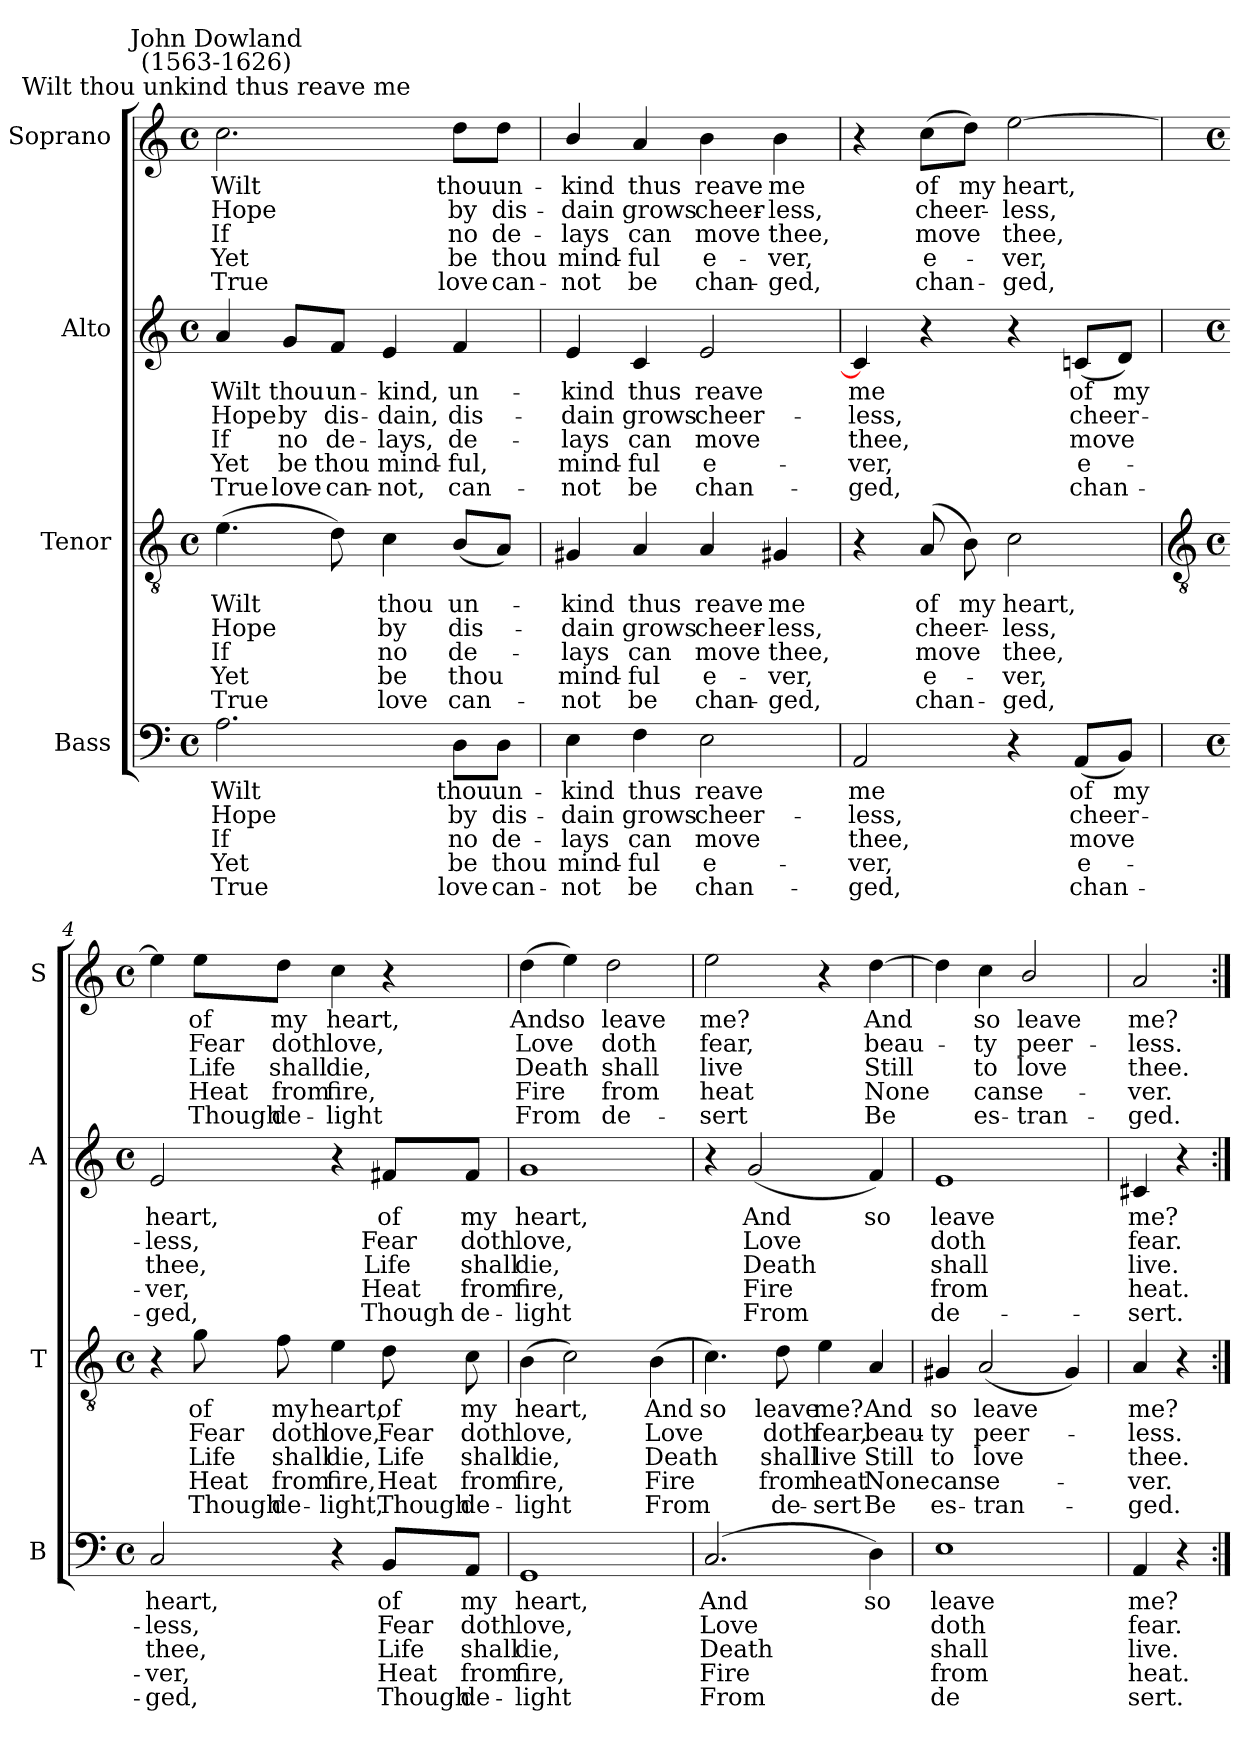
**kern	**text	**text	**text	**text	**text	**kern	**text	**text	**text	**text	**text	**kern	**text	**text	**text	**text	**text	**kern	**text	**text	**text	**text	**text
*part4	*part4	*part4	*part4	*part4	*part4	*part3	*part3	*part3	*part3	*part3	*part3	*part2	*part2	*part2	*part2	*part2	*part2	*part1	*part1	*part1	*part1	*part1	*part1
*staff4	*staff4	*staff4	*staff4	*staff4	*staff4	*staff3	*staff3	*staff3	*staff3	*staff3	*staff3	*staff2	*staff2	*staff2	*staff2	*staff2	*staff2	*staff1	*staff1	*staff1	*staff1	*staff1	*staff1
*I"Bass	*	*	*	*	*	*I"Tenor	*	*	*	*	*	*I"Alto	*	*	*	*	*	*I"Soprano	*	*	*	*	*
*I'B	*	*	*	*	*	*I'T	*	*	*	*	*	*I'A	*	*	*	*	*	*I'S	*	*	*	*	*
*clefF4	*	*	*	*	*	*clefGv2	*	*	*	*	*	*clefG2	*	*	*	*	*	*clefG2	*	*	*	*	*
*k[]	*	*	*	*	*	*k[]	*	*	*	*	*	*k[]	*	*	*	*	*	*k[]	*	*	*	*	*
*C:	*	*	*	*	*	*C:	*	*	*	*	*	*C:	*	*	*	*	*	*C:	*	*	*	*	*
*M4/4	*	*	*	*	*	*M4/4	*	*	*	*	*	*M4/4	*	*	*	*	*	*M4/4	*	*	*	*	*
*met(c)	*	*	*	*	*	*met(c)	*	*	*	*	*	*met(c)	*	*	*	*	*	*met(c)	*	*	*	*	*
=1	=1	=1	=1	=1	=1	=1	=1	=1	=1	=1	=1	=1	=1	=1	=1	=1	=1	=1	=1	=1	=1	=1	=1
!	!	!	!	!	!	!	!	!	!	!	!	!	!	!	!	!	!	!LO:TX:a:cj:t=Wilt thou unkind thus reave me	!	!	!	!	!
!	!	!	!	!	!	!	!	!	!	!	!	!	!	!	!	!	!	!LO:TX:a:cj:t=John Dowland\n(1563-1626)	!	!	!	!	!
!	!LO:LY:b	!LO:LY:b	!LO:LY:b	!LO:LY:b	!LO:LY:b	!	!LO:LY:b	!LO:LY:b	!LO:LY:b	!LO:LY:b	!LO:LY:b	!	!LO:LY:b	!LO:LY:b	!LO:LY:b	!LO:LY:b	!LO:LY:b	!	!LO:LY:b	!LO:LY:b	!LO:LY:b	!LO:LY:b	!LO:LY:b
2.A	Wilt	Hope	If	Yet	True	(>4.e	Wilt	Hope	If	Yet	True	4a	Wilt	Hope	If	Yet	True	2.cc	Wilt	Hope	If	Yet	True
!	!	!	!	!	!	!	!	!	!	!	!	!	!LO:LY:b	!LO:LY:b	!LO:LY:b	!LO:LY:b	!LO:LY:b	!	!	!	!	!	!
.	.	.	.	.	.	.	.	.	.	.	.	8g/L	thou	by	no	be	love	.	.	.	.	.	.
!	!	!	!	!	!	!	!	!	!	!	!	!	!LO:LY:b	!LO:LY:b	!LO:LY:b	!LO:LY:b	!LO:LY:b	!	!	!	!	!	!
.	.	.	.	.	.	8d)	.	.	.	.	.	8f/J	un-	-dis-	-de-	-thou	can-	.	.	.	.	.	.
!	!	!	!	!	!	!	!LO:LY:b	!LO:LY:b	!LO:LY:b	!LO:LY:b	!LO:LY:b	!	!LO:LY:b	!LO:LY:b	!LO:LY:b	!LO:LY:b	!LO:LY:b	!	!	!	!	!	!
.	.	.	.	.	.	4c	thou	by	no	be	love	4e	-kind,	dain,	lays,	mind-	-not,	.	.	.	.	.	.
!	!LO:LY:b	!LO:LY:b	!LO:LY:b	!LO:LY:b	!LO:LY:b	!	!LO:LY:b	!LO:LY:b	!LO:LY:b	!LO:LY:b	!LO:LY:b	!	!LO:LY:b	!LO:LY:b	!LO:LY:b	!LO:LY:b	!LO:LY:b	!	!LO:LY:b	!LO:LY:b	!LO:LY:b	!LO:LY:b	!LO:LY:b
8D\L	thou	by	no	be	love	(<8BL	un-	dis-	de-	thou	can-	4f	un-	-dis-	-de-	-ful,	can-	8dd\L	thou	by	no	be	love
!	!LO:LY:b	!LO:LY:b	!LO:LY:b	!LO:LY:b	!LO:LY:b	!	!	!	!	!	!	!	!	!	!	!	!	!	!LO:LY:b	!LO:LY:b	!LO:LY:b	!LO:LY:b	!LO:LY:b
8D\J	un-	-dis-	-de-	-thou	can-	8AJ)	.	.	.	.	.	.	.	.	.	.	.	8dd\J	un-	-dis-	-de-	-thou	can-
=2	=2	=2	=2	=2	=2	=2	=2	=2	=2	=2	=2	=2	=2	=2	=2	=2	=2	=2	=2	=2	=2	=2	=2
!	!LO:LY:b	!LO:LY:b	!LO:LY:b	!LO:LY:b	!LO:LY:b	!	!LO:LY:b	!LO:LY:b	!LO:LY:b	!LO:LY:b	!LO:LY:b	!	!LO:LY:b	!LO:LY:b	!LO:LY:b	!LO:LY:b	!LO:LY:b	!	!LO:LY:b	!LO:LY:b	!LO:LY:b	!LO:LY:b	!LO:LY:b
4E	-kind	dain	lays	mind-	-not	4G#X	kind	dain	lays	mind-	-not	4e	-kind	dain	lays	mind-	-not	4b/	-kind	dain	lays	mind-	-not
!	!LO:LY:b	!LO:LY:b	!LO:LY:b	!LO:LY:b	!LO:LY:b	!	!LO:LY:b	!LO:LY:b	!LO:LY:b	!LO:LY:b	!LO:LY:b	!	!LO:LY:b	!LO:LY:b	!LO:LY:b	!LO:LY:b	!LO:LY:b	!	!LO:LY:b	!LO:LY:b	!LO:LY:b	!LO:LY:b	!LO:LY:b
4F	thus	grows	can	ful	be	4A	thus	grows	can	ful	be	4c	thus	grows	can	ful	be	4a	thus	grows	can	ful	be
!	!LO:LY:b	!LO:LY:b	!LO:LY:b	!LO:LY:b	!LO:LY:b	!	!LO:LY:b	!LO:LY:b	!LO:LY:b	!LO:LY:b	!LO:LY:b	!	!LO:LY:b	!LO:LY:b	!LO:LY:b	!LO:LY:b	!LO:LY:b	!	!LO:LY:b	!LO:LY:b	!LO:LY:b	!LO:LY:b	!LO:LY:b
2E	reave	cheer-	-move	e-	-chan-	4A	reave	cheer-	-move	e-	-chan-	2e	reave	cheer-	-move	e-	-chan-	4b	reave	cheer-	-move	e-	-chan-
!	!	!	!	!	!	!	!LO:LY:b	!LO:LY:b	!LO:LY:b	!LO:LY:b	!LO:LY:b	!	!	!	!	!	!	!	!LO:LY:b	!LO:LY:b	!LO:LY:b	!LO:LY:b	!LO:LY:b
.	.	.	.	.	.	4G#X	-me	less,	thee,	ver,	ged,	.	.	.	.	.	.	4b	-me	less,	thee,	ver,	ged,
=3	=3	=3	=3	=3	=3	=3	=3	=3	=3	=3	=3	=3	=3	=3	=3	=3	=3	=3	=3	=3	=3	=3	=3
!	!LO:LY:b	!LO:LY:b	!LO:LY:b	!LO:LY:b	!LO:LY:b	!	!	!	!	!	!	!	!LO:LY:b	!LO:LY:b	!LO:LY:b	!LO:LY:b	!LO:LY:b	!	!	!	!	!	!
2AA	-me	less,	thee,	ver,	ged,	4r	.	.	.	.	.	4c#]	-me	less,	thee,	ver,	ged,	4r	.	.	.	.	.
!	!	!	!	!	!	!	!LO:LY:b	!LO:LY:b	!LO:LY:b	!LO:LY:b	!LO:LY:b	!	!	!	!	!	!	!	!LO:LY:b	!LO:LY:b	!LO:LY:b	!LO:LY:b	!LO:LY:b
.	.	.	.	.	.	(<8A	of	cheer-	move	e-	chan-	4r	.	.	.	.	.	(>8cc\L	of	cheer-	move	e-	chan-
!	!	!	!	!	!	!	!LO:LY:b	!	!	!	!	!	!	!	!	!	!	!	!LO:LY:b	!	!	!	!
.	.	.	.	.	.	8B)	my	.	.	.	.	.	.	.	.	.	.	8dd\J)	my	.	.	.	.
!	!	!	!	!	!	!	!LO:LY:b	!LO:LY:b	!LO:LY:b	!LO:LY:b	!LO:LY:b	!	!	!	!	!	!	!	!LO:LY:b	!LO:LY:b	!LO:LY:b	!LO:LY:b	!LO:LY:b
4r	.	.	.	.	.	2c	heart,	less,	thee,	ver,	ged,	4r	.	.	.	.	.	[2ee	heart,	less,	thee,	ver,	ged,
!	!LO:LY:b	!LO:LY:b	!LO:LY:b	!LO:LY:b	!LO:LY:b	!	!	!	!	!	!	!	!LO:LY:b	!LO:LY:b	!LO:LY:b	!LO:LY:b	!LO:LY:b	!	!	!	!	!	!
(<8AA/L	of	cheer-	move	e-	chan-	.	.	.	.	.	.	(<8cn/L	of	cheer-	move	e-	chan-	.	.	.	.	.	.
!	!LO:LY:b	!	!	!	!	!	!	!	!	!	!	!	!LO:LY:b	!	!	!	!	!	!	!	!	!	!
8BB/J)	my	.	.	.	.	.	.	.	.	.	.	8d/J)	my	.	.	.	.	.	.	.	.	.	.
!!LO:LB:g=z
=4	=4	=4	=4	=4	=4	=4	=4	=4	=4	=4	=4	=4	=4	=4	=4	=4	=4	=4	=4	=4	=4	=4	=4
*	*	*	*	*	*	*clefGv2	*	*	*	*	*	*	*	*	*	*	*	*	*	*	*	*	*
*M4/4	*	*	*	*	*	*M4/4	*	*	*	*	*	*M4/4	*	*	*	*	*	*M4/4	*	*	*	*	*
*met(c)	*	*	*	*	*	*met(c)	*	*	*	*	*	*met(c)	*	*	*	*	*	*met(c)	*	*	*	*	*
!	!LO:LY:b	!LO:LY:b	!LO:LY:b	!LO:LY:b	!LO:LY:b	!	!	!	!	!	!	!	!LO:LY:b	!LO:LY:b	!LO:LY:b	!LO:LY:b	!LO:LY:b	!	!	!	!	!	!
2C	heart,	less,	thee,	ver,	ged,	4r	.	.	.	.	.	2e	heart,	less,	thee,	ver,	ged,	4ee]	.	.	.	.	.
!	!	!	!	!	!	!	!LO:LY:b	!LO:LY:b	!LO:LY:b	!LO:LY:b	!LO:LY:b	!	!	!	!	!	!	!	!LO:LY:b	!LO:LY:b	!LO:LY:b	!LO:LY:b	!LO:LY:b
.	.	.	.	.	.	8g	of	Fear	Life	Heat	Though	.	.	.	.	.	.	8ee\L	of	Fear	Life	Heat	Though
!	!	!	!	!	!	!	!LO:LY:b	!LO:LY:b	!LO:LY:b	!LO:LY:b	!LO:LY:b	!	!	!	!	!	!	!	!LO:LY:b	!LO:LY:b	!LO:LY:b	!LO:LY:b	!LO:LY:b
.	.	.	.	.	.	8f	my	doth	shall	from	de-	.	.	.	.	.	.	8dd\J	my	doth	shall	from	de-
!	!	!	!	!	!	!	!LO:LY:b	!LO:LY:b	!LO:LY:b	!LO:LY:b	!LO:LY:b	!	!	!	!	!	!	!	!LO:LY:b	!LO:LY:b	!LO:LY:b	!LO:LY:b	!LO:LY:b
4r	.	.	.	.	.	4e	-heart,	love,	die,	fire,	light,	4r	.	.	.	.	.	4cc	-heart,	love,	die,	fire,	light
!	!LO:LY:b	!LO:LY:b	!LO:LY:b	!LO:LY:b	!LO:LY:b	!	!LO:LY:b	!LO:LY:b	!LO:LY:b	!LO:LY:b	!LO:LY:b	!	!LO:LY:b	!LO:LY:b	!LO:LY:b	!LO:LY:b	!LO:LY:b	!	!	!	!	!	!
8BB/L	of	Fear	Life	Heat	Though	8d	of	Fear	Life	Heat	Though	8f#X/L	of	Fear	Life	Heat	Though	4r	.	.	.	.	.
!	!LO:LY:b	!LO:LY:b	!LO:LY:b	!LO:LY:b	!LO:LY:b	!	!LO:LY:b	!LO:LY:b	!LO:LY:b	!LO:LY:b	!LO:LY:b	!	!LO:LY:b	!LO:LY:b	!LO:LY:b	!LO:LY:b	!LO:LY:b	!	!	!	!	!	!
8AA/J	my	doth	shall	from	de-	8c	my	doth	shall	from	de-	8f#/J	my	doth	shall	from	de-	.	.	.	.	.	.
=5	=5	=5	=5	=5	=5	=5	=5	=5	=5	=5	=5	=5	=5	=5	=5	=5	=5	=5	=5	=5	=5	=5	=5
!	!LO:LY:b	!LO:LY:b	!LO:LY:b	!LO:LY:b	!LO:LY:b	!	!LO:LY:b	!LO:LY:b	!LO:LY:b	!LO:LY:b	!LO:LY:b	!	!LO:LY:b	!LO:LY:b	!LO:LY:b	!LO:LY:b	!LO:LY:b	!	!LO:LY:b	!LO:LY:b	!LO:LY:b	!LO:LY:b	!LO:LY:b
1GG	-heart,	love,	die,	fire,	light	(>4B	-heart,	love,	die,	fire,	light	1g	-heart,	love,	die,	fire,	light	(>4dd	And	Love	Death	Fire	From
!	!	!	!	!	!	!	!	!	!	!	!	!	!	!	!	!	!	!	!LO:LY:b	!	!	!	!
.	.	.	.	.	.	2c)	.	.	.	.	.	.	.	.	.	.	.	4ee)	so	.	.	.	.
!	!	!	!	!	!	!	!	!	!	!	!	!	!	!	!	!	!	!	!LO:LY:b	!LO:LY:b	!LO:LY:b	!LO:LY:b	!LO:LY:b
.	.	.	.	.	.	.	.	.	.	.	.	.	.	.	.	.	.	2dd	leave	doth	shall	from	de-
!	!	!	!	!	!	!	!LO:LY:b	!LO:LY:b	!LO:LY:b	!LO:LY:b	!LO:LY:b	!	!	!	!	!	!	!	!	!	!	!	!
.	.	.	.	.	.	(>4B	And	Love	Death	Fire	From	.	.	.	.	.	.	.	.	.	.	.	.
=6	=6	=6	=6	=6	=6	=6	=6	=6	=6	=6	=6	=6	=6	=6	=6	=6	=6	=6	=6	=6	=6	=6	=6
!	!LO:LY:b	!LO:LY:b	!LO:LY:b	!LO:LY:b	!LO:LY:b	!	!LO:LY:b	!	!	!	!	!	!	!	!	!	!	!	!LO:LY:b	!LO:LY:b	!LO:LY:b	!LO:LY:b	!LO:LY:b
(<2.C	And	Love	Death	Fire	From	4.c)	so	.	.	.	.	4r	.	.	.	.	.	2ee	-me?	fear,	live	heat	sert
!	!	!	!	!	!	!	!	!	!	!	!	!	!LO:LY:b	!LO:LY:b	!LO:LY:b	!LO:LY:b	!LO:LY:b	!	!	!	!	!	!
.	.	.	.	.	.	.	.	.	.	.	.	(<2g	And	Love	Death	Fire	From	.	.	.	.	.	.
!	!	!	!	!	!	!	!LO:LY:b	!LO:LY:b	!LO:LY:b	!LO:LY:b	!LO:LY:b	!	!	!	!	!	!	!	!	!	!	!	!
.	.	.	.	.	.	8d	leave	doth	shall	from	de-	.	.	.	.	.	.	.	.	.	.	.	.
!	!	!	!	!	!	!	!LO:LY:b	!LO:LY:b	!LO:LY:b	!LO:LY:b	!LO:LY:b	!	!	!	!	!	!	!	!	!	!	!	!
.	.	.	.	.	.	4e	-me?	fear,	live	heat	sert	.	.	.	.	.	.	4r	.	.	.	.	.
!	!LO:LY:b	!	!	!	!	!	!LO:LY:b	!LO:LY:b	!LO:LY:b	!LO:LY:b	!LO:LY:b	!	!LO:LY:b	!	!	!	!	!	!LO:LY:b	!LO:LY:b	!LO:LY:b	!LO:LY:b	!LO:LY:b
4D)	so	.	.	.	.	4A	And	beau-	-Still	None	Be	4f)	so	.	.	.	.	[4dd	And	beau-	Still	None	Be
=7	=7	=7	=7	=7	=7	=7	=7	=7	=7	=7	=7	=7	=7	=7	=7	=7	=7	=7	=7	=7	=7	=7	=7
!	!LO:LY:b	!LO:LY:b	!LO:LY:b	!LO:LY:b	!LO:LY:b	!	!LO:LY:b	!LO:LY:b	!LO:LY:b	!LO:LY:b	!LO:LY:b	!	!LO:LY:b	!LO:LY:b	!LO:LY:b	!LO:LY:b	!LO:LY:b	!	!	!	!	!	!
1E	leave	doth	shall	from	de	4G#X	so	ty	to	can	es-	1e	leave	doth	shall	from	de-	4dd]	.	.	.	.	.
!	!	!	!	!	!	!	!LO:LY:b	!LO:LY:b	!LO:LY:b	!LO:LY:b	!LO:LY:b	!	!	!	!	!	!	!	!LO:LY:b	!LO:LY:b	!LO:LY:b	!LO:LY:b	!LO:LY:b
.	.	.	.	.	.	(<2A	-leave	peer-	love	se-	tran-	.	.	.	.	.	.	4cc	so	ty	to	can	es-
!	!	!	!	!	!	!	!	!	!	!	!	!	!	!	!	!	!	!	!LO:LY:b	!LO:LY:b	!LO:LY:b	!LO:LY:b	!LO:LY:b
.	.	.	.	.	.	.	.	.	.	.	.	.	.	.	.	.	.	2b/	-leave	peer-	-love	se-	-tran-
.	.	.	.	.	.	4G#)	.	.	.	.	.	.	.	.	.	.	.	.	.	.	.	.	.
=8	=8	=8	=8	=8	=8	=8	=8	=8	=8	=8	=8	=8	=8	=8	=8	=8	=8	=8	=8	=8	=8	=8	=8
!	!LO:LY:b	!LO:LY:b	!LO:LY:b	!LO:LY:b	!LO:LY:b	!	!LO:LY:b	!LO:LY:b	!LO:LY:b	!LO:LY:b	!LO:LY:b	!	!LO:LY:b	!LO:LY:b	!LO:LY:b	!LO:LY:b	!LO:LY:b	!	!LO:LY:b	!LO:LY:b	!LO:LY:b	!LO:LY:b	!LO:LY:b
4AA	me?	fear.	live.	heat.	sert.	4A	me?	less.	thee.	ver.	ged.	4c#X	-me?	fear.	live.	heat.	sert.	2a	-me?	less.	thee.	ver.	ged.
4r	.	.	.	.	.	4r	.	.	.	.	.	4r	.	.	.	.	.	.	.	.	.	.	.
=:|!	=:|!	=:|!	=:|!	=:|!	=:|!	=:|!	=:|!	=:|!	=:|!	=:|!	=:|!	=:|!	=:|!	=:|!	=:|!	=:|!	=:|!	=:|!	=:|!	=:|!	=:|!	=:|!	=:|!
*-	*-	*-	*-	*-	*-	*-	*-	*-	*-	*-	*-	*-	*-	*-	*-	*-	*-	*-	*-	*-	*-	*-	*-
